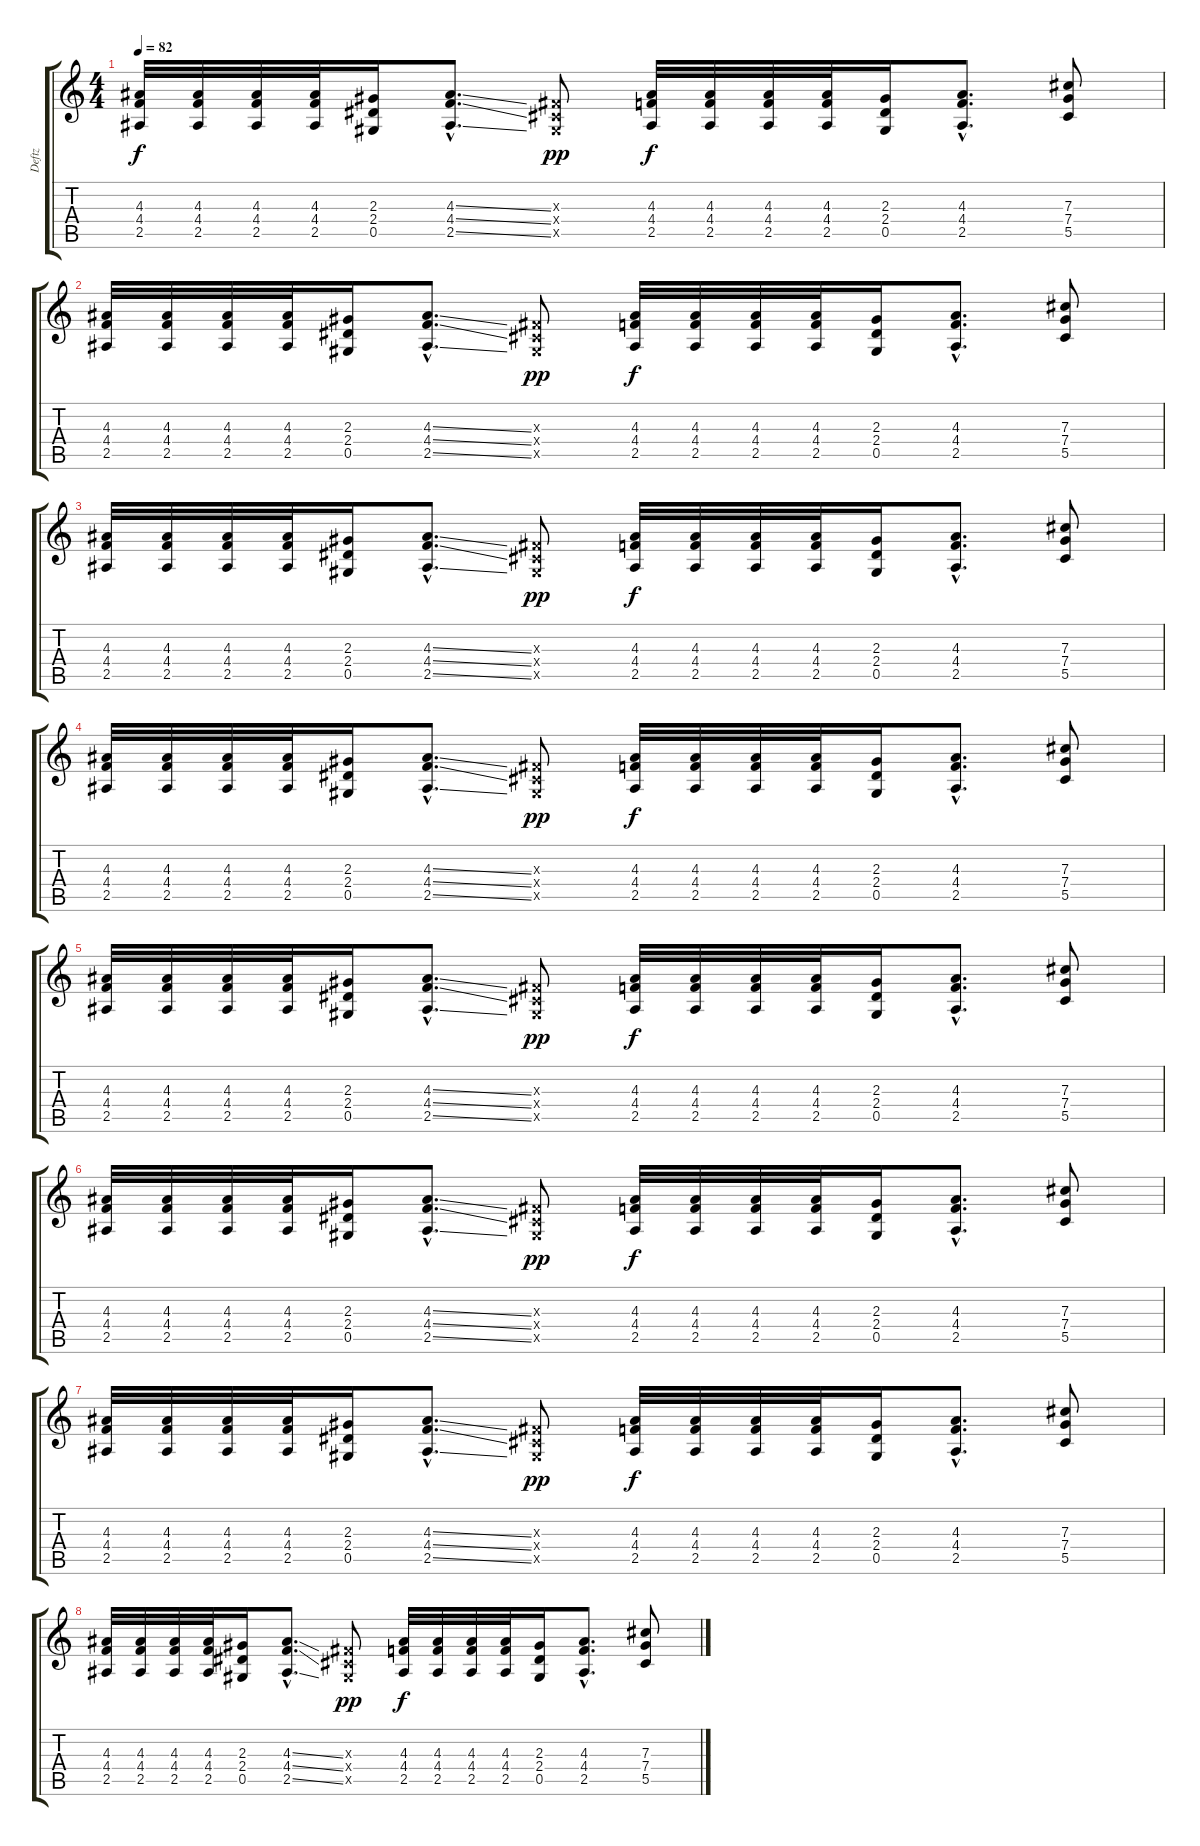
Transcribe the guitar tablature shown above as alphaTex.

\track ("Deftz" "Deftz") {instrument distortionguitar}
\staff {score tabs}
\tuning (Eb4 Bb3 Gb3 Db3 Ab2 Eb2) {hide}
\ts (4 4)
\tempo 82
\clef g2
\ks c
(4.3 4.4 2.5).32{dy f} (4.3 4.4 2.5).32 (4.3 4.4 2.5).32 (4.3 4.4 2.5).32 (2.3 2.4 0.5).16 (4.3{ss hac} 4.4{ss hac} 2.5{ss hac}).8{d} (0.3{x} 0.4{x} 0.5{x}).8{dy pp} (4.3 4.4 2.5).32{dy f} (4.3 4.4 2.5).32 (4.3 4.4 2.5).32 (4.3 4.4 2.5).32 (2.3 2.4 0.5).16 (4.3{hac} 4.4{hac} 2.5{hac}).8{d} (7.3 7.4 5.5).8 |
(4.3 4.4 2.5).32 (4.3 4.4 2.5).32 (4.3 4.4 2.5).32 (4.3 4.4 2.5).32 (2.3 2.4 0.5).16 (4.3{ss hac} 4.4{ss hac} 2.5{ss hac}).8{d} (0.3{x} 0.4{x} 0.5{x}).8{dy pp} (4.3 4.4 2.5).32{dy f} (4.3 4.4 2.5).32 (4.3 4.4 2.5).32 (4.3 4.4 2.5).32 (2.3 2.4 0.5).16 (4.3{hac} 4.4{hac} 2.5{hac}).8{d} (7.3 7.4 5.5).8 |
(4.3 4.4 2.5).32 (4.3 4.4 2.5).32 (4.3 4.4 2.5).32 (4.3 4.4 2.5).32 (2.3 2.4 0.5).16 (4.3{ss hac} 4.4{ss hac} 2.5{ss hac}).8{d} (0.3{x} 0.4{x} 0.5{x}).8{dy pp} (4.3 4.4 2.5).32{dy f} (4.3 4.4 2.5).32 (4.3 4.4 2.5).32 (4.3 4.4 2.5).32 (2.3 2.4 0.5).16 (4.3{hac} 4.4{hac} 2.5{hac}).8{d} (7.3 7.4 5.5).8 |
(4.3 4.4 2.5).32 (4.3 4.4 2.5).32 (4.3 4.4 2.5).32 (4.3 4.4 2.5).32 (2.3 2.4 0.5).16 (4.3{ss hac} 4.4{ss hac} 2.5{ss hac}).8{d} (0.3{x} 0.4{x} 0.5{x}).8{dy pp} (4.3 4.4 2.5).32{dy f} (4.3 4.4 2.5).32 (4.3 4.4 2.5).32 (4.3 4.4 2.5).32 (2.3 2.4 0.5).16 (4.3{hac} 4.4{hac} 2.5{hac}).8{d} (7.3 7.4 5.5).8 |
(4.3 4.4 2.5).32 (4.3 4.4 2.5).32 (4.3 4.4 2.5).32 (4.3 4.4 2.5).32 (2.3 2.4 0.5).16 (4.3{ss hac} 4.4{ss hac} 2.5{ss hac}).8{d} (0.3{x} 0.4{x} 0.5{x}).8{dy pp} (4.3 4.4 2.5).32{dy f} (4.3 4.4 2.5).32 (4.3 4.4 2.5).32 (4.3 4.4 2.5).32 (2.3 2.4 0.5).16 (4.3{hac} 4.4{hac} 2.5{hac}).8{d} (7.3 7.4 5.5).8 |
(4.3 4.4 2.5).32 (4.3 4.4 2.5).32 (4.3 4.4 2.5).32 (4.3 4.4 2.5).32 (2.3 2.4 0.5).16 (4.3{ss hac} 4.4{ss hac} 2.5{ss hac}).8{d} (0.3{x} 0.4{x} 0.5{x}).8{dy pp} (4.3 4.4 2.5).32{dy f} (4.3 4.4 2.5).32 (4.3 4.4 2.5).32 (4.3 4.4 2.5).32 (2.3 2.4 0.5).16 (4.3{hac} 4.4{hac} 2.5{hac}).8{d} (7.3 7.4 5.5).8 |
(4.3 4.4 2.5).32 (4.3 4.4 2.5).32 (4.3 4.4 2.5).32 (4.3 4.4 2.5).32 (2.3 2.4 0.5).16 (4.3{ss hac} 4.4{ss hac} 2.5{ss hac}).8{d} (0.3{x} 0.4{x} 0.5{x}).8{dy pp} (4.3 4.4 2.5).32{dy f} (4.3 4.4 2.5).32 (4.3 4.4 2.5).32 (4.3 4.4 2.5).32 (2.3 2.4 0.5).16 (4.3{hac} 4.4{hac} 2.5{hac}).8{d} (7.3 7.4 5.5).8 |
(4.3 4.4 2.5).32 (4.3 4.4 2.5).32 (4.3 4.4 2.5).32 (4.3 4.4 2.5).32 (2.3 2.4 0.5).16 (4.3{ss hac} 4.4{ss hac} 2.5{ss hac}).8{d} (0.3{x} 0.4{x} 0.5{x}).8{dy pp} (4.3 4.4 2.5).32{dy f} (4.3 4.4 2.5).32 (4.3 4.4 2.5).32 (4.3 4.4 2.5).32 (2.3 2.4 0.5).16 (4.3{hac} 4.4{hac} 2.5{hac}).8{d} (7.3 7.4 5.5).8
